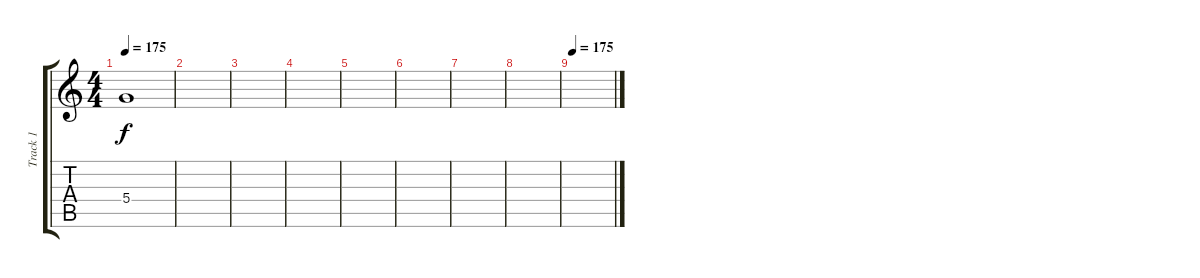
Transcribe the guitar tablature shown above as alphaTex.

\track ("Track 1" "Track 1") {instrument distortionguitar}
\staff {score tabs}
\tuning (E4 B3 G3 D3 A2 E2) {hide}
\ts (4 4)
\tempo 175
\clef g2
\ks c
5.4{t}.1{dy f} |
|
|
|
|
|
|
|
\tempo 175
